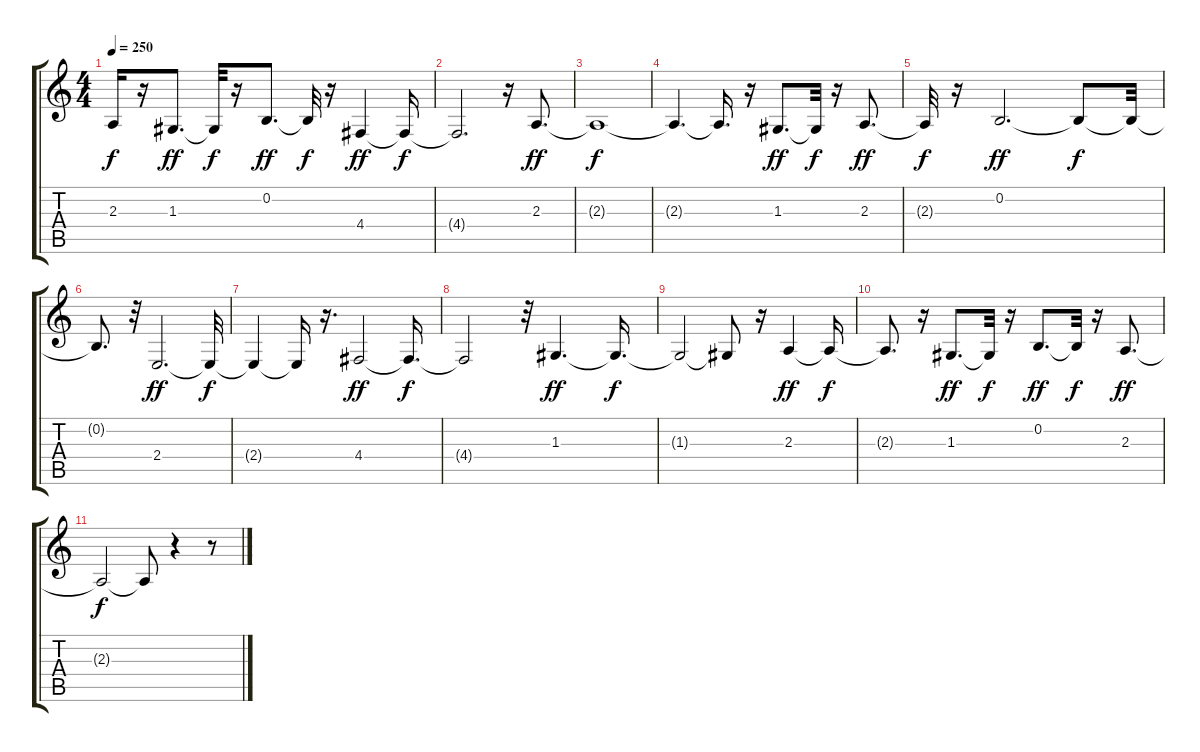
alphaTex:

\track "" {instrument sopranosax}
\staff {score tabs}
\tuning (E4 B3 G3 D3 A2 E2) {hide}
\ts (4 4)
\tempo 250
\clef g2
\ks c
2.3{t}.16{dy f} r.16 1.3.8{d dy ff} 1.3{t}.32{dy f} r.16 0.2.8{d dy ff} 0.2{t}.32{dy f} r.16 4.4.4{dy ff} 4.4{t}.16{dy f} |
4.4{t}.2{d} r.16 2.3.8{d dy ff} |
2.3{t}.1{dy f} |
2.3{t}.4{d} 2.3{t}.16{d} r.16 1.3.8{d dy ff} 1.3{t}.32{dy f} r.16 2.3.8{d dy ff} |
2.3{t}.32{dy f} r.16 0.2.2{d dy ff} 0.2{t}.8{dy f} 0.2{t}.32 |
0.2{t}.8{d} r.32 2.4.2{d dy ff} 2.4{t}.32{dy f} |
2.4{t}.4 2.4{t}.16 r.16{d} 4.4.2{dy ff} 4.4{t}.16{d dy f} |
4.4{t}.2 r.32 1.3.4{d dy ff} 1.3{t}.16{d dy f} |
1.3{t}.2 1.3{t}.8 r.16 2.3.4{dy ff} 2.3{t}.16{dy f} |
2.3{t}.8{d} r.16 1.3.8{d dy ff} 1.3{t}.32{dy f} r.16 0.2.8{d dy ff} 0.2{t}.32{dy f} r.16 2.3.8{d dy ff} |
2.3{t}.2{dy f} 2.3{t}.8 r.4 r.8
